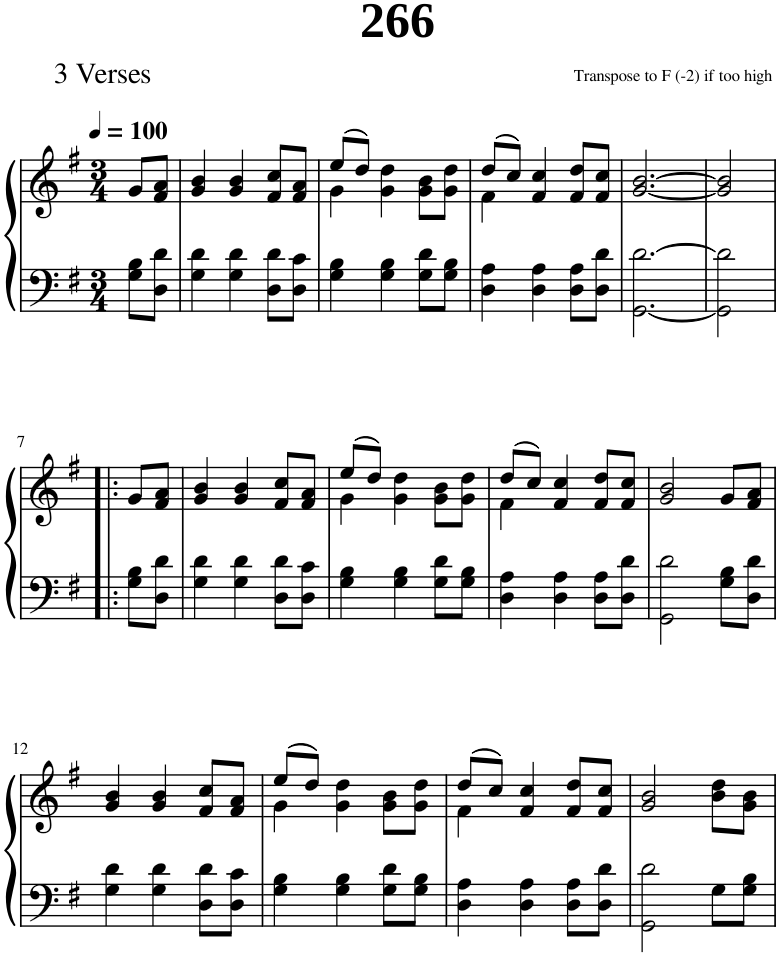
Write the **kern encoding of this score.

**kern	**kern
*part1	*part1
*staff2	*staff1
*I"Piano	*
*I'Pno.	*
*clefF4	*clefG2
*k[f#]	*k[f#]
*M3/4	*M3/4
*MM100	*MM100
=1	=1
8G\ 8B\L	8g/L
8D\ 8d\J	8f#/ 8a/J
=2	=2
4G\ 4d\	4g/ 4b/
4G\ 4d\	4g/ 4b/
8D\ 8d\L	8f#/ 8cc/L
8D\ 8c\J	8f#/ 8a/J
=3	=3
*	*^
4G\ 4B\	(8ee/L	4g\
.	8dd/J)	.
4G\ 4B\	4g\ 4dd\	2ryy
8G\ 8d\L	8g\ 8b\L	.
8G\ 8B\J	8g\ 8dd\J	.
=4	=4	=4
4D\ 4A\	(8dd/L	4f#\
.	8cc/J)	.
4D\ 4A\	4f#/ 4cc/	2ryy
8D\ 8A\L	8f#/ 8dd/L	.
8D\ 8d\J	8f#/ 8cc/J	.
*	*v	*v
=5	=5
[2.GG\ [2.d\	[2.g/ [2.b/
=6	=6
2GG\] 2d\]	2g/] 2b/]
!!LO:LB:g=z
=7!|:	=7!|:
8G\ 8B\L	8g/L
8D\ 8d\J	8f#/ 8a/J
=8	=8
4G\ 4d\	4g/ 4b/
4G\ 4d\	4g/ 4b/
8D\ 8d\L	8f#/ 8cc/L
8D\ 8c\J	8f#/ 8a/J
=9	=9
*	*^
4G\ 4B\	(8ee/L	4g\
.	8dd/J)	.
4G\ 4B\	4g\ 4dd\	2ryy
8G\ 8d\L	8g\ 8b\L	.
8G\ 8B\J	8g\ 8dd\J	.
=10	=10	=10
4D\ 4A\	(8dd/L	4f#\
.	8cc/J)	.
4D\ 4A\	4f#/ 4cc/	2ryy
8D\ 8A\L	8f#/ 8dd/L	.
8D\ 8d\J	8f#/ 8cc/J	.
*	*v	*v
=11	=11
2GG\ 2d\	2g/ 2b/
8G\ 8B\L	8g/L
8D\ 8d\J	8f#/ 8a/J
!!LO:LB:g=z
=12	=12
4G\ 4d\	4g/ 4b/
4G\ 4d\	4g/ 4b/
8D\ 8d\L	8f#/ 8cc/L
8D\ 8c\J	8f#/ 8a/J
=13	=13
*	*^
4G\ 4B\	(8ee/L	4g\
.	8dd/J)	.
4G\ 4B\	4g\ 4dd\	2ryy
8G\ 8d\L	8g\ 8b\L	.
8G\ 8B\J	8g\ 8dd\J	.
=14	=14	=14
4D\ 4A\	(8dd/L	4f#\
.	8cc/J)	.
4D\ 4A\	4f#/ 4cc/	2ryy
8D\ 8A\L	8f#/ 8dd/L	.
8D\ 8d\J	8f#/ 8cc/J	.
*	*v	*v
=15	=15
2GG\ 2d\	2g/ 2b/
8G\L	8b\ 8dd\L
8G\ 8B\J	8g\ 8b\J
=	=
*-	*-
